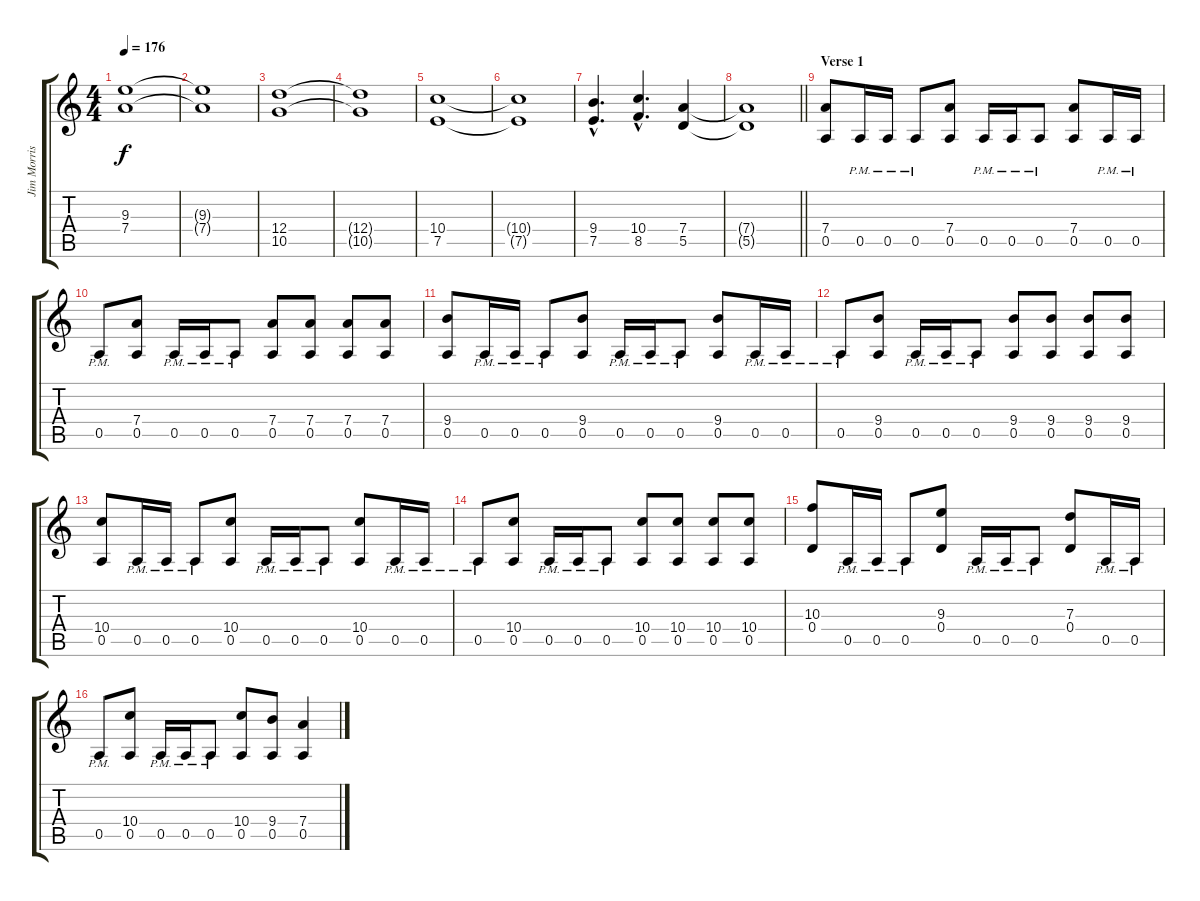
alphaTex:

\track ("Jim Morris" "Jim Morris") {instrument electricguitarmuted}
\staff {score tabs}
\tuning (E4 B3 G3 D3 A2 E2) {hide}
\ts (4 4)
\tempo 176
\clef g2
\ks c
(9.3 7.4).1{dy f} |
(9.3{t} 7.4{t}).1 |
(12.4 10.5).1 |
(12.4{t} 10.5{t}).1 |
(10.4 7.5).1 |
(10.4{t} 7.5{t}).1 |
(9.4{hac} 7.5{hac}).4{d} (10.4{hac} 8.5{hac}).4{d} (7.4 5.5).4 |
\barLineRight lightlight
(7.4{t} 5.5{t}).1 |
\section ("" "Verse 1")
(7.4 0.5).8 0.5{pm}.16 0.5{pm}.16 0.5{pm}.8 (7.4 0.5).8 0.5{pm}.16 0.5{pm}.16 0.5{pm}.8 (7.4 0.5).8 0.5{pm}.16 0.5{pm}.16 |
0.5{pm}.8 (7.4 0.5).8 0.5{pm}.16 0.5{pm}.16 0.5{pm}.8 (7.4 0.5).8 (7.4 0.5).8 (7.4 0.5).8 (7.4 0.5).8 |
(9.4 0.5).8 0.5{pm}.16 0.5{pm}.16 0.5{pm}.8 (9.4 0.5).8 0.5{pm}.16 0.5{pm}.16 0.5{pm}.8 (9.4 0.5).8 0.5{pm}.16 0.5{pm}.16 |
0.5{pm}.8 (9.4 0.5).8 0.5{pm}.16 0.5{pm}.16 0.5{pm}.8 (9.4 0.5).8 (9.4 0.5).8 (9.4 0.5).8 (9.4 0.5).8 |
(10.4 0.5).8 0.5{pm}.16 0.5{pm}.16 0.5{pm}.8 (10.4 0.5).8 0.5{pm}.16 0.5{pm}.16 0.5{pm}.8 (10.4 0.5).8 0.5{pm}.16 0.5{pm}.16 |
0.5{pm}.8 (10.4 0.5).8 0.5{pm}.16 0.5{pm}.16 0.5{pm}.8 (10.4 0.5).8 (10.4 0.5).8 (10.4 0.5).8 (10.4 0.5).8 |
(10.3 0.4).8 0.5{pm}.16 0.5{pm}.16 0.5{pm}.8 (9.3 0.4).8 0.5{pm}.16 0.5{pm}.16 0.5{pm}.8 (7.3 0.4).8 0.5{pm}.16 0.5{pm}.16 |
0.5{pm}.8 (10.4 0.5).8 0.5{pm}.16 0.5{pm}.16 0.5{pm}.8 (10.4 0.5).8 (9.4 0.5).8 (7.4 0.5).4
